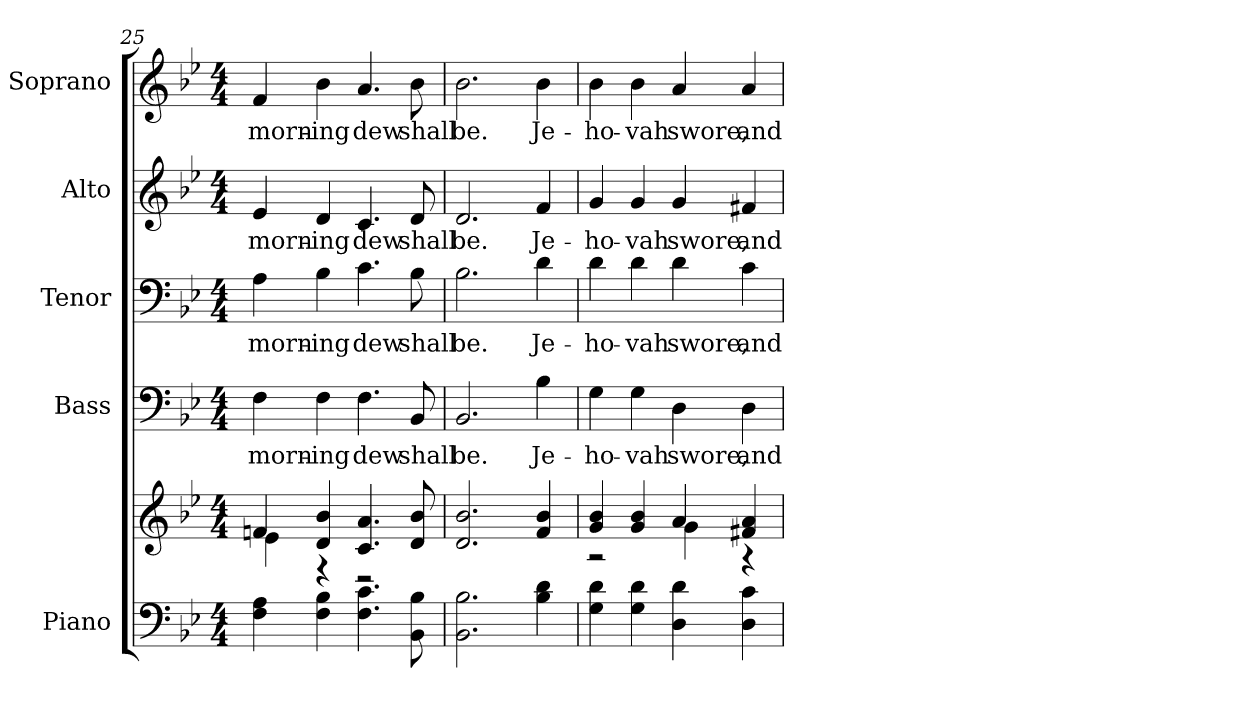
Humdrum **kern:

**kern	**kern	**kern	**text	**kern	**text	**kern	**text	**kern	**text
*part5	*part5	*part4	*part4	*part3	*part3	*part2	*part2	*part1	*part1
*staff6	*staff5	*staff4	*staff4	*staff3	*staff3	*staff2	*staff2	*staff1	*staff1
*I"Piano	*	*I"Bass	*	*I"Tenor	*	*I"Alto	*	*I"Soprano	*
*I'Pno.	*	*I'B.	*	*I'T.	*	*I'A.	*	*I'S.	*
*clefF4	*clefG2	*clefF4	*	*clefF4	*	*clefG2	*	*clefG2	*
*k[b-e-]	*k[b-e-]	*k[b-e-]	*	*k[b-e-]	*	*k[b-e-]	*	*k[b-e-]	*
*B-:	*B-:	*B-:	*	*B-:	*	*B-:	*	*B-:	*
*M4/4	*M4/4	*M4/4	*	*M4/4	*	*M4/4	*	*M4/4	*
=25	=25	=25	=25	=25	=25	=25	=25	=25	=25
*	*^	*	*	*	*	*	*	*	*
!	!	!	!	!LO:LY:b:color=#000000	!	!	!	!	!	!
!	!	!	!	!	!	!LO:LY:b:color=#000000	!	!	!	!
!	!	!	!	!	!	!	!	!LO:LY:b:color=#000000	!	!
!	!	!	!	!	!	!	!	!	!	!LO:LY:b:color=#000000
4Fi\ 4Ai	4fni/	4e-i\	4Fi\	morn-	4Ai\	morn-	4e-i/	morn-	4fi/	morn-
!	!	!	!	!LO:LY:b:color=#000000	!	!	!	!	!	!
!	!	!	!	!	!	!LO:LY:b:color=#000000	!	!	!	!
!	!	!	!	!	!	!	!	!LO:LY:b:color=#000000	!	!
!	!	!	!	!	!	!	!	!	!	!LO:LY:b:color=#000000
4Fi\ 4B-i	4di/ 4b-i	4r	4Fi\	-ing	4B-i\	-ing	4di/	-ing	4b-i\	-ing
!	!	!	!	!LO:LY:b:color=#000000	!	!	!	!	!	!
!	!	!	!	!	!	!LO:LY:b:color=#000000	!	!	!	!
!	!	!	!	!	!	!	!	!LO:LY:b:color=#000000	!	!
!	!	!	!	!	!	!	!	!	!	!LO:LY:b:color=#000000
4.Fi\ 4.ci	4.ci/ 4.ai	2r	4.Fi\	dew	4.ci\	dew	4.ci/	dew	4.ai/	dew
!	!	!	!	!LO:LY:b:color=#000000	!	!	!	!	!	!
!	!	!	!	!	!	!LO:LY:b:color=#000000	!	!	!	!
!	!	!	!	!	!	!	!	!LO:LY:b:color=#000000	!	!
!	!	!	!	!	!	!	!	!	!	!LO:LY:b:color=#000000
8BB-i\ 8B-i	8di/ 8b-i	.	8BB-i/	shall	8B-i\	shall	8di/	shall	8b-i\	shall
*	*v	*v	*	*	*	*	*	*	*	*
!!LO:PB:g=z
=26	=26	=26	=26	=26	=26	=26	=26	=26	=26
!	!	!	!LO:LY:b:color=#000000	!	!	!	!	!	!
!	!	!	!	!	!LO:LY:b:color=#000000	!	!	!	!
!	!	!	!	!	!	!	!LO:LY:b:color=#000000	!	!
!	!	!	!	!	!	!	!	!	!LO:LY:b:color=#000000
2.BB-i\ 2.B-i	2.di/ 2.b-i	2.BB-i/	be.	2.B-i\	be.	2.di/	be.	2.b-i\	be.
!	!	!	!LO:LY:b:color=#000000	!	!	!	!	!	!
!	!	!	!	!	!LO:LY:b:color=#000000	!	!	!	!
!	!	!	!	!	!	!	!LO:LY:b:color=#000000	!	!
!	!	!	!	!	!	!	!	!	!LO:LY:b:color=#000000
4B-i\ 4di	4fi/ 4b-i	4B-i\	Je-	4di\	Je-	4fi/	Je-	4b-i\	Je-
=27	=27	=27	=27	=27	=27	=27	=27	=27	=27
*	*^	*	*	*	*	*	*	*	*
!	!	!	!	!LO:LY:b:color=#000000	!	!	!	!	!	!
!	!	!	!	!	!	!LO:LY:b:color=#000000	!	!	!	!
!	!	!	!	!	!	!	!	!LO:LY:b:color=#000000	!	!
!	!	!	!	!	!	!	!	!	!	!LO:LY:b:color=#000000
4Gi\ 4di	4gi/ 4b-i	2r	4Gi\	-ho-	4di\	-ho-	4gi/	-ho-	4b-i\	-ho-
!	!	!	!	!LO:LY:b:color=#000000	!	!	!	!	!	!
!	!	!	!	!	!	!LO:LY:b:color=#000000	!	!	!	!
!	!	!	!	!	!	!	!	!LO:LY:b:color=#000000	!	!
!	!	!	!	!	!	!	!	!	!	!LO:LY:b:color=#000000
4Gi\ 4di	4gi/ 4b-i	.	4Gi\	-vah	4di\	-vah	4gi/	-vah	4b-i\	-vah
!	!	!	!	!LO:LY:b:color=#000000	!	!	!	!	!	!
!	!	!	!	!	!	!LO:LY:b:color=#000000	!	!	!	!
!	!	!	!	!	!	!	!	!LO:LY:b:color=#000000	!	!
!	!	!	!	!	!	!	!	!	!	!LO:LY:b:color=#000000
4Di\ 4di	4ai/	4gi\	4Di\	swore,	4di\	swore,	4gi/	swore,	4ai/	swore,
!	!	!	!	!LO:LY:b:color=#000000	!	!	!	!	!	!
!	!	!	!	!	!	!LO:LY:b:color=#000000	!	!	!	!
!	!	!	!	!	!	!	!	!LO:LY:b:color=#000000	!	!
!	!	!	!	!	!	!	!	!	!	!LO:LY:b:color=#000000
4Di\ 4ci	4f#Xi/ 4ai	4r	4Di\	and	4ci\	and	4f#Xi/	and	4ai/	and
*	*v	*v	*	*	*	*	*	*	*	*
=	=	=	=	=	=	=	=	=	=
*-	*-	*-	*-	*-	*-	*-	*-	*-	*-
